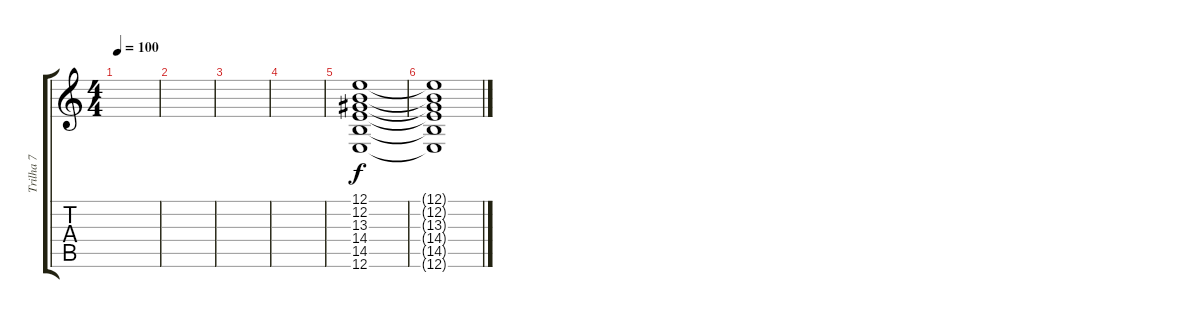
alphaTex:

\track ("Trilha 7" "Trilha 7") {instrument birdtweet}
\staff {score tabs}
\tuning (E4 B3 G3 D3 A2 E2) {hide}
\ts (4 4)
\tempo 100
\clef g2
\ks c
|
|
|
|
(12.1 12.2 13.3 14.4 14.5 12.6).1{instrument birdtweet} |
(12.1{t} 12.2{t} 13.3{t} 14.4{t} 14.5{t} 12.6{t}).1
